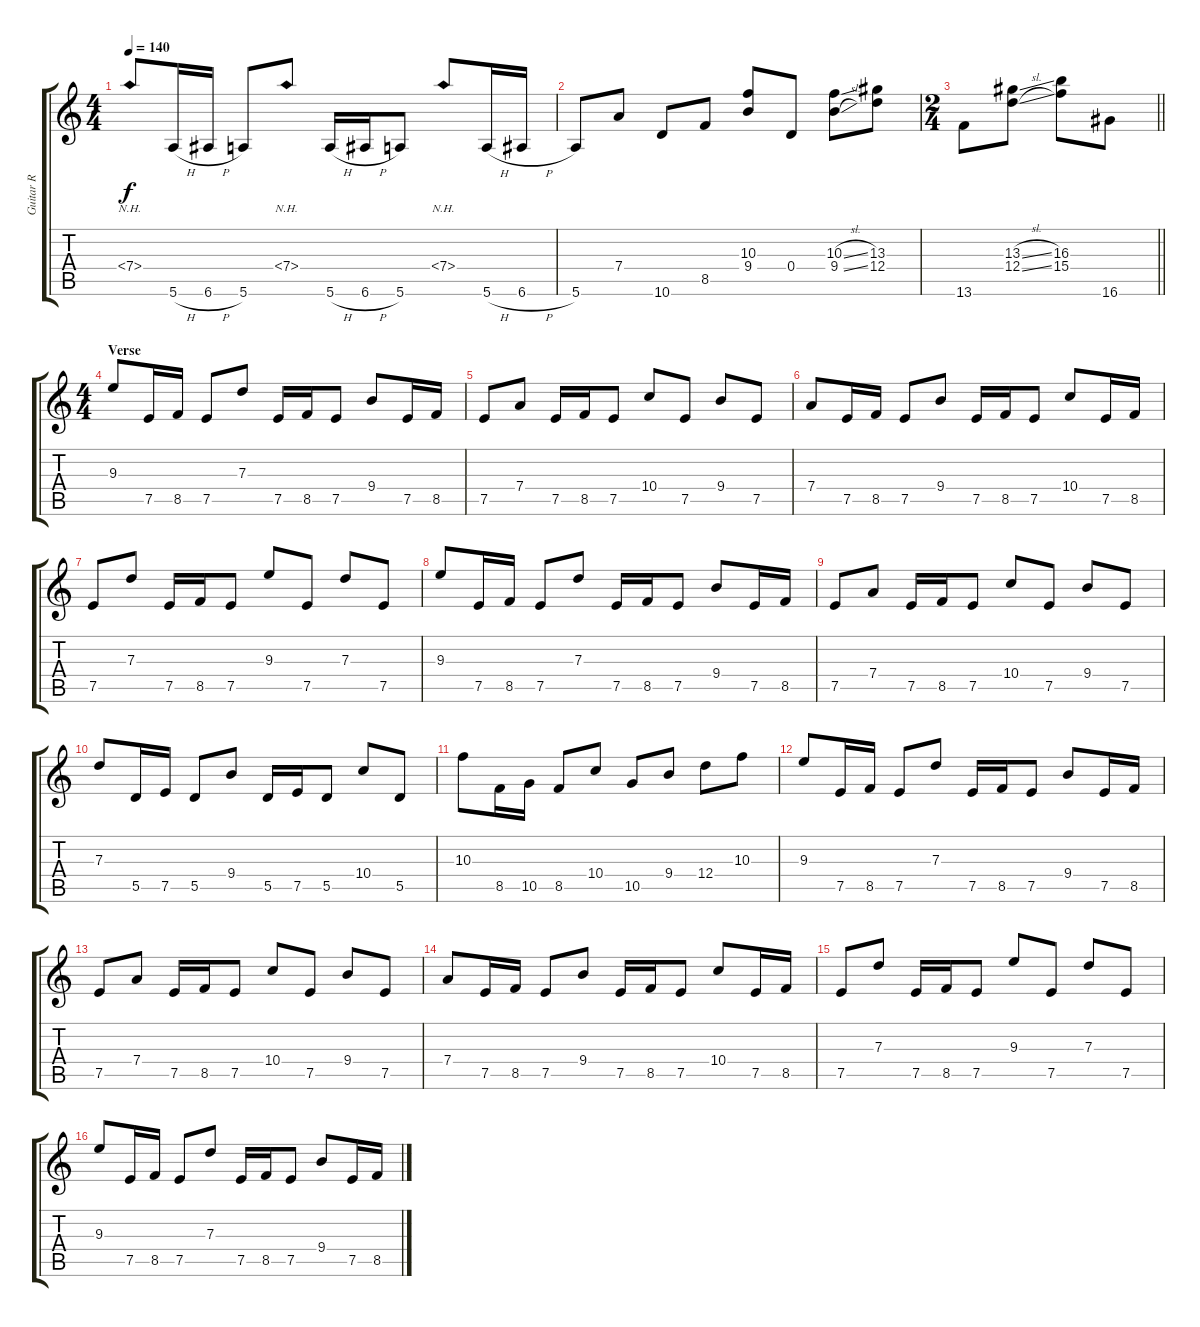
\track ("Guitar R" "Guitar R") {instrument overdrivenguitar}
\staff {score tabs}
\tuning (E4 B3 G3 D3 A2 E2) {hide}
\ts (4 4)
\tempo 140
\clef g2
\ks c
7.4{nh}.8{dy f} 5.6{h}.16 6.6{h}.16 5.6.8 7.4{nh}.8 5.6{h}.16 6.6{h}.16 5.6.8 7.4{nh}.8 5.6{h}.16 6.6{h}.16 |
5.6.8 7.4.8 10.6.8 8.5.8 (10.3 9.4).8 0.4.8 (10.3{sl} 9.4{sl}).8 (13.3 12.4).8 |
\ts (2 4)
\barLineRight lightlight
13.6.8 (13.3{sl} 12.4{sl}).8 (16.3 15.4).8 16.6.8 |
\ts (4 4)
\section ("" "Verse")
9.3.8 7.5.16 8.5.16 7.5.8 7.3.8 7.5.16 8.5.16 7.5.8 9.4.8 7.5.16 8.5.16 |
7.5.8 7.4.8 7.5.16 8.5.16 7.5.8 10.4.8 7.5.8 9.4.8 7.5.8 |
7.4.8 7.5.16 8.5.16 7.5.8 9.4.8 7.5.16 8.5.16 7.5.8 10.4.8 7.5.16 8.5.16 |
7.5.8 7.3.8 7.5.16 8.5.16 7.5.8 9.3.8 7.5.8 7.3.8 7.5.8 |
9.3.8 7.5.16 8.5.16 7.5.8 7.3.8 7.5.16 8.5.16 7.5.8 9.4.8 7.5.16 8.5.16 |
7.5.8 7.4.8 7.5.16 8.5.16 7.5.8 10.4.8 7.5.8 9.4.8 7.5.8 |
7.3.8 5.5.16 7.5.16 5.5.8 9.4.8 5.5.16 7.5.16 5.5.8 10.4.8 5.5.8 |
10.3.8 8.5.16 10.5.16 8.5.8 10.4.8 10.5.8 9.4.8 12.4.8 10.3.8 |
9.3.8 7.5.16 8.5.16 7.5.8 7.3.8 7.5.16 8.5.16 7.5.8 9.4.8 7.5.16 8.5.16 |
7.5.8 7.4.8 7.5.16 8.5.16 7.5.8 10.4.8 7.5.8 9.4.8 7.5.8 |
7.4.8 7.5.16 8.5.16 7.5.8 9.4.8 7.5.16 8.5.16 7.5.8 10.4.8 7.5.16 8.5.16 |
7.5.8 7.3.8 7.5.16 8.5.16 7.5.8 9.3.8 7.5.8 7.3.8 7.5.8 |
9.3.8 7.5.16 8.5.16 7.5.8 7.3.8 7.5.16 8.5.16 7.5.8 9.4.8 7.5.16 8.5.16
